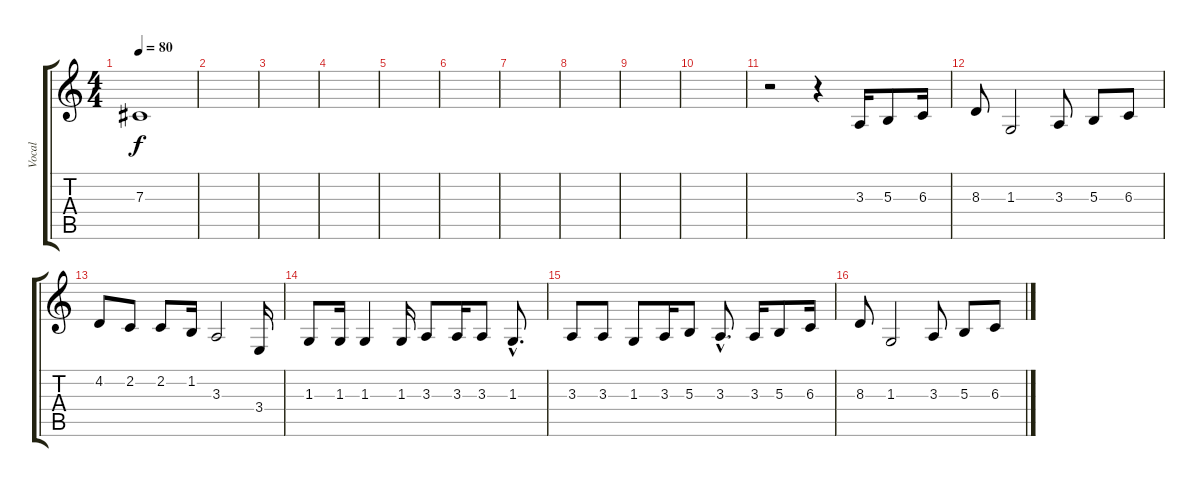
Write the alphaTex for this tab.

\track ("Vocal" "Vocal") {instrument flute}
\staff {score tabs}
\tuning (Eb4 Bb3 Gb3 Db3 Ab2 Eb2) {hide}
\ts (4 4)
\tempo 80
\clef g2
\ks c
7.3.1{dy f} |
|
|
|
|
|
|
|
|
|
r.2 r.4 3.3.16 5.3.8 6.3.16 |
8.3.8 1.3.2 3.3.8 5.3.8 6.3.8 |
4.2.8 2.2.8 2.2.8 1.2.16 3.3.2 3.4.16 |
1.3.8 1.3.16 1.3.4 1.3.16 3.3.8 3.3.16 3.3.8 1.3{hac}.8{d} |
3.3.8 3.3.8 1.3.8 3.3.16 5.3.8 3.3{hac}.8{d} 3.3.16 5.3.8 6.3.16 |
8.3.8 1.3.2 3.3.8 5.3.8 6.3.8
